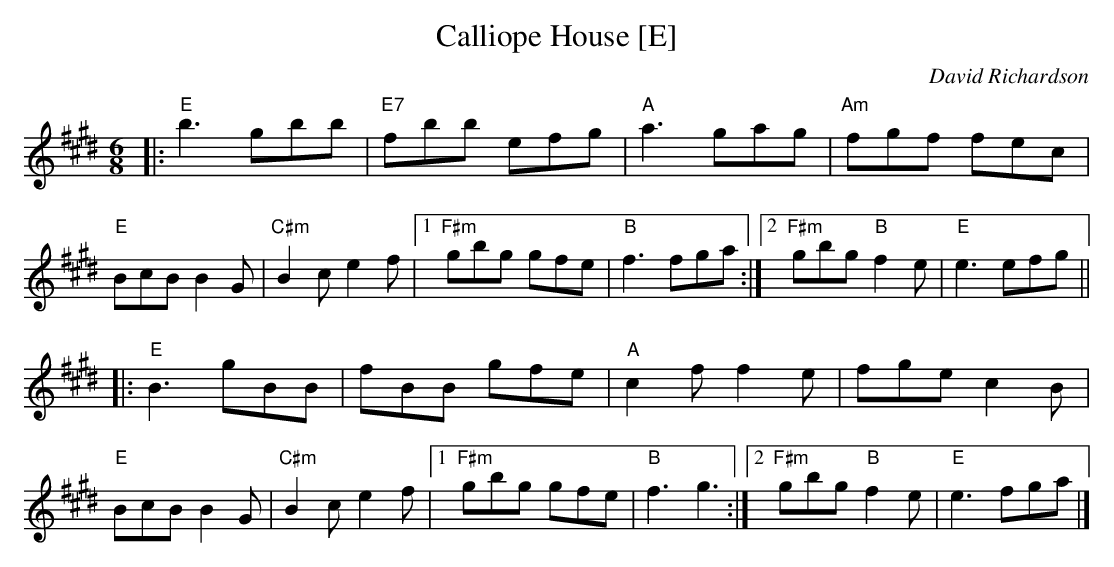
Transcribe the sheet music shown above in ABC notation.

X:1
T:Calliope House [E]
C:David Richardson
M:6/8
L:1/8
K:Emaj
|: "E"b3 gbb | "E7"fbb efg | "A"a3 gag| "Am"fgf fec |
"E"BcB B2G | "C#m"B2c e2f |1 "F#m"gbg gfe | "B"f3 fga :|2 "F#m"gbg "B"f2e | "E"e3 efg ||
|: "E"B3 gBB | fBB gfe | "A"c2f f2e | fge c2B |
"E"BcB B2G |"C#m" B2c e2f |1 "F#m"gbg gfe | "B"f3 g3 :|2 "F#m"gbg "B"f2e | "E"e3fga |]
